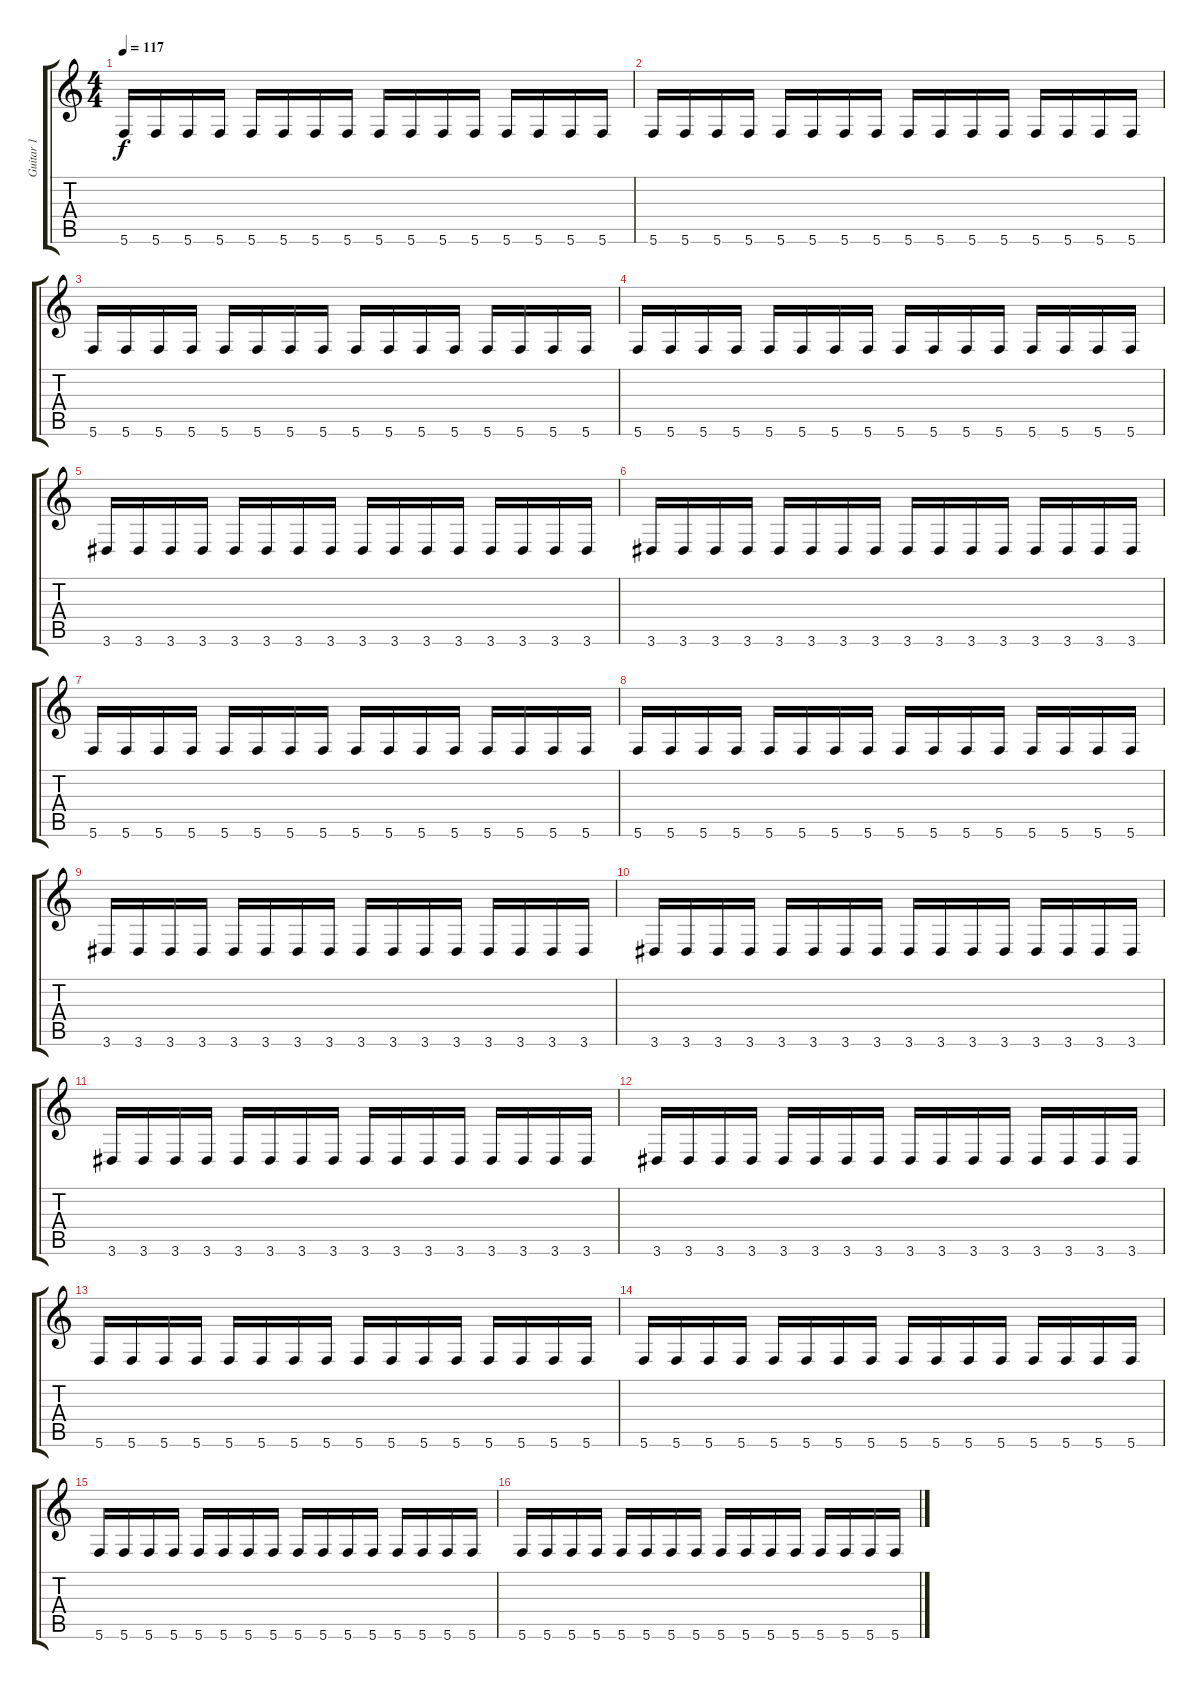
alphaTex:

\track ("Guitar 1" "Guitar 1") {instrument distortionguitar}
\staff {score tabs}
\tuning (E4 C4 G3 C3 G2 C2) {hide}
\ts (4 4)
\tempo 117
\clef g2
\ks c
5.6.16{dy f} 5.6.16 5.6.16 5.6.16 5.6.16 5.6.16 5.6.16 5.6.16 5.6.16 5.6.16 5.6.16 5.6.16 5.6.16 5.6.16 5.6.16 5.6.16 |
5.6.16 5.6.16 5.6.16 5.6.16 5.6.16 5.6.16 5.6.16 5.6.16 5.6.16 5.6.16 5.6.16 5.6.16 5.6.16 5.6.16 5.6.16 5.6.16 |
5.6.16 5.6.16 5.6.16 5.6.16 5.6.16 5.6.16 5.6.16 5.6.16 5.6.16 5.6.16 5.6.16 5.6.16 5.6.16 5.6.16 5.6.16 5.6.16 |
5.6.16 5.6.16 5.6.16 5.6.16 5.6.16 5.6.16 5.6.16 5.6.16 5.6.16 5.6.16 5.6.16 5.6.16 5.6.16 5.6.16 5.6.16 5.6.16 |
3.6.16 3.6.16 3.6.16 3.6.16 3.6.16 3.6.16 3.6.16 3.6.16 3.6.16 3.6.16 3.6.16 3.6.16 3.6.16 3.6.16 3.6.16 3.6.16 |
3.6.16 3.6.16 3.6.16 3.6.16 3.6.16 3.6.16 3.6.16 3.6.16 3.6.16 3.6.16 3.6.16 3.6.16 3.6.16 3.6.16 3.6.16 3.6.16 |
5.6.16 5.6.16 5.6.16 5.6.16 5.6.16 5.6.16 5.6.16 5.6.16 5.6.16 5.6.16 5.6.16 5.6.16 5.6.16 5.6.16 5.6.16 5.6.16 |
5.6.16 5.6.16 5.6.16 5.6.16 5.6.16 5.6.16 5.6.16 5.6.16 5.6.16 5.6.16 5.6.16 5.6.16 5.6.16 5.6.16 5.6.16 5.6.16 |
3.6.16 3.6.16 3.6.16 3.6.16 3.6.16 3.6.16 3.6.16 3.6.16 3.6.16 3.6.16 3.6.16 3.6.16 3.6.16 3.6.16 3.6.16 3.6.16 |
3.6.16 3.6.16 3.6.16 3.6.16 3.6.16 3.6.16 3.6.16 3.6.16 3.6.16 3.6.16 3.6.16 3.6.16 3.6.16 3.6.16 3.6.16 3.6.16 |
3.6.16 3.6.16 3.6.16 3.6.16 3.6.16 3.6.16 3.6.16 3.6.16 3.6.16 3.6.16 3.6.16 3.6.16 3.6.16 3.6.16 3.6.16 3.6.16 |
3.6.16 3.6.16 3.6.16 3.6.16 3.6.16 3.6.16 3.6.16 3.6.16 3.6.16 3.6.16 3.6.16 3.6.16 3.6.16 3.6.16 3.6.16 3.6.16 |
5.6.16 5.6.16 5.6.16 5.6.16 5.6.16 5.6.16 5.6.16 5.6.16 5.6.16 5.6.16 5.6.16 5.6.16 5.6.16 5.6.16 5.6.16 5.6.16 |
5.6.16 5.6.16 5.6.16 5.6.16 5.6.16 5.6.16 5.6.16 5.6.16 5.6.16 5.6.16 5.6.16 5.6.16 5.6.16 5.6.16 5.6.16 5.6.16 |
5.6.16 5.6.16 5.6.16 5.6.16 5.6.16 5.6.16 5.6.16 5.6.16 5.6.16 5.6.16 5.6.16 5.6.16 5.6.16 5.6.16 5.6.16 5.6.16 |
5.6.16 5.6.16 5.6.16 5.6.16 5.6.16 5.6.16 5.6.16 5.6.16 5.6.16 5.6.16 5.6.16 5.6.16 5.6.16 5.6.16 5.6.16 5.6.16
